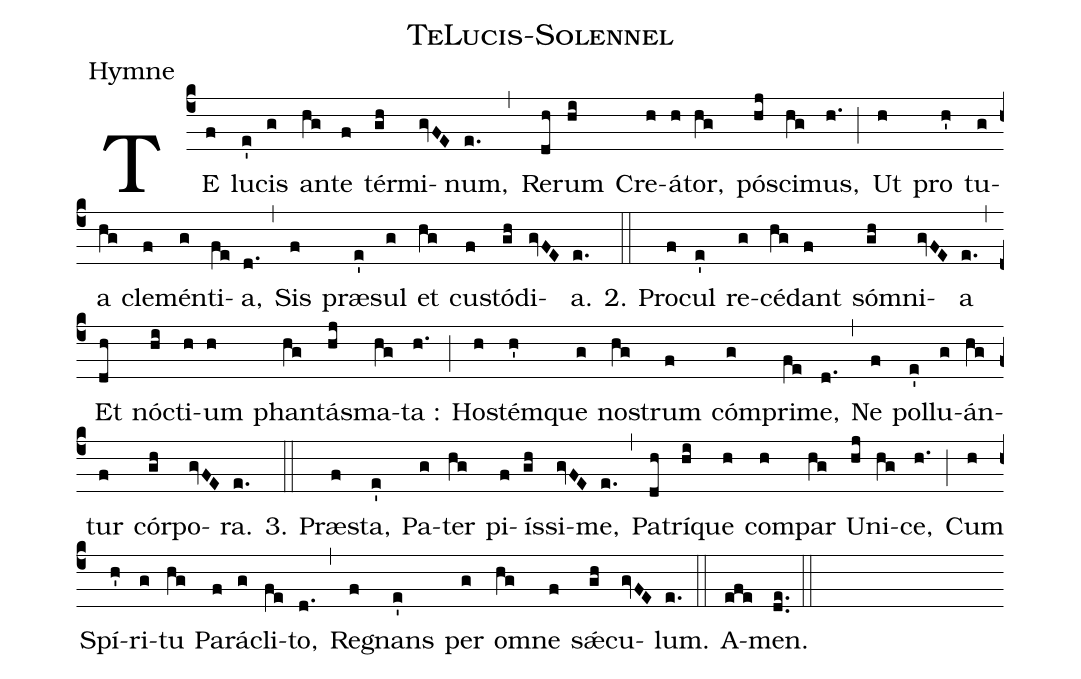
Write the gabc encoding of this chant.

name:TeLucis-Solennel;
office-part:Hymne;
%%
(c4) TE(f) lu(e')cis(g) an(hg)te(f) tér(gh)mi(gvFE)num,(e.) (,)
Re(dh)rum(hi) Cre(h)á(h)tor,(hg) pó(hj)sci(hg)mus,(h.) (;)
Ut(h) pro(h') tu(g)a(hg) cle(f)mén(g)ti(fe)a,(d.) (,)
Sis(f) præ(e')sul(g) et(hg) cu(f)stó(gh)di(gvFE)a.(e.) (::)

2. Pr{o}(f)cul(e') re(g)cé(hg)dant(f) só(gh)mni(gvFE)a(e.) (,)
Et(dh) nó(hi)cti(h)um(h) phan(hg)tás(hj)ma(hg)ta :(h.) (;)
Ho(h)stém(h')que(g) no(hg)strum(f) cóm(g)pri(fe)me,(d.) (,)
Ne(f) pol(e')lu(g)án(hg)tur(f) cór(gh)po(gvFE)ra.(e.) (::)

3. Pr{æ}(f)sta,(e') Pa(g)ter(hg) pi(f)ís(gh)si(gvFE)me,(e.) (,)
Pa(dh)trí(hi)que(h) com(h)par(hg) U(hj)ni(hg)ce,(h.) (;)
Cum(h) Spí(h')ri(g)tu(hg) Pa(f)rá(g)cli(fe)to,(d.) (,)
Re(f)gnans(e') per(g) o(hg)mne(f) sǽ(gh)cu(gvFE)lum.(e.) (::)

A(efe)men.(de..) (::)
